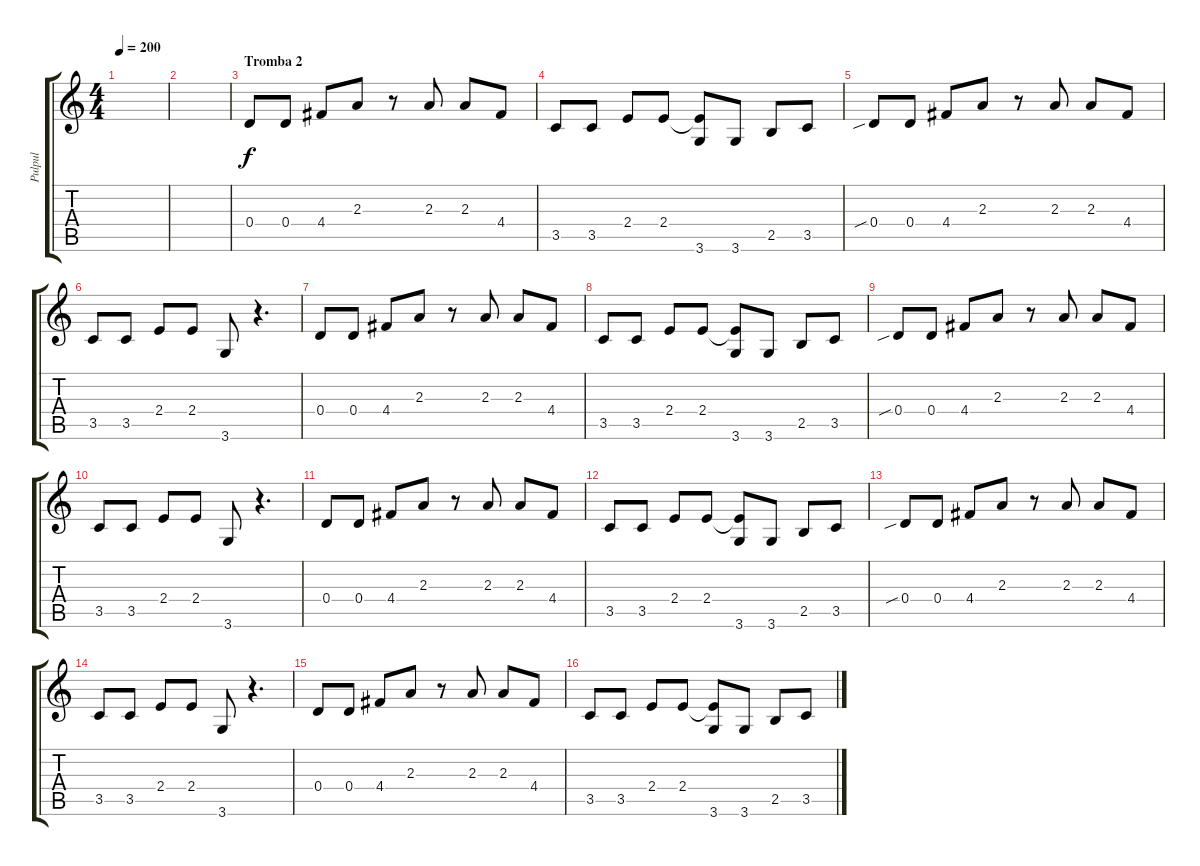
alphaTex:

\track ("Pulpul" "Pulpul") {instrument electricguitarclean}
\staff {score tabs}
\tuning (E4 B3 G3 D3 A2 E2) {hide}
\ts (4 4)
\tempo 200
\clef g2
\ks c
|
|
\section ("" "Tromba 2")
0.4.8{instrument acousticguitarnylon} 0.4.8 4.4.8 2.3.8 r.8 2.3.8 2.3.8 4.4.8 |
3.5.8 3.5.8 2.4.8 2.4.8 (2.4{t} 3.6).8 3.6.8 2.5.8 3.5.8 |
0.4{sib}.8 0.4.8 4.4.8 2.3.8 r.8 2.3.8 2.3.8 4.4.8 |
3.5.8 3.5.8 2.4.8 2.4.8 3.6.8 r.4{d} |
0.4.8{instrument acousticguitarnylon} 0.4.8 4.4.8 2.3.8 r.8 2.3.8 2.3.8 4.4.8 |
3.5.8 3.5.8 2.4.8 2.4.8 (2.4{t} 3.6).8 3.6.8 2.5.8 3.5.8 |
0.4{sib}.8 0.4.8 4.4.8 2.3.8 r.8 2.3.8 2.3.8 4.4.8 |
3.5.8 3.5.8 2.4.8 2.4.8 3.6.8 r.4{d} |
0.4.8{instrument acousticguitarnylon} 0.4.8 4.4.8 2.3.8 r.8 2.3.8 2.3.8 4.4.8 |
3.5.8 3.5.8 2.4.8 2.4.8 (2.4{t} 3.6).8 3.6.8 2.5.8 3.5.8 |
0.4{sib}.8 0.4.8 4.4.8 2.3.8 r.8 2.3.8 2.3.8 4.4.8 |
3.5.8 3.5.8 2.4.8 2.4.8 3.6.8 r.4{d} |
0.4.8{instrument acousticguitarnylon} 0.4.8 4.4.8 2.3.8 r.8 2.3.8 2.3.8 4.4.8 |
3.5.8 3.5.8 2.4.8 2.4.8 (2.4{t} 3.6).8 3.6.8 2.5.8 3.5.8
